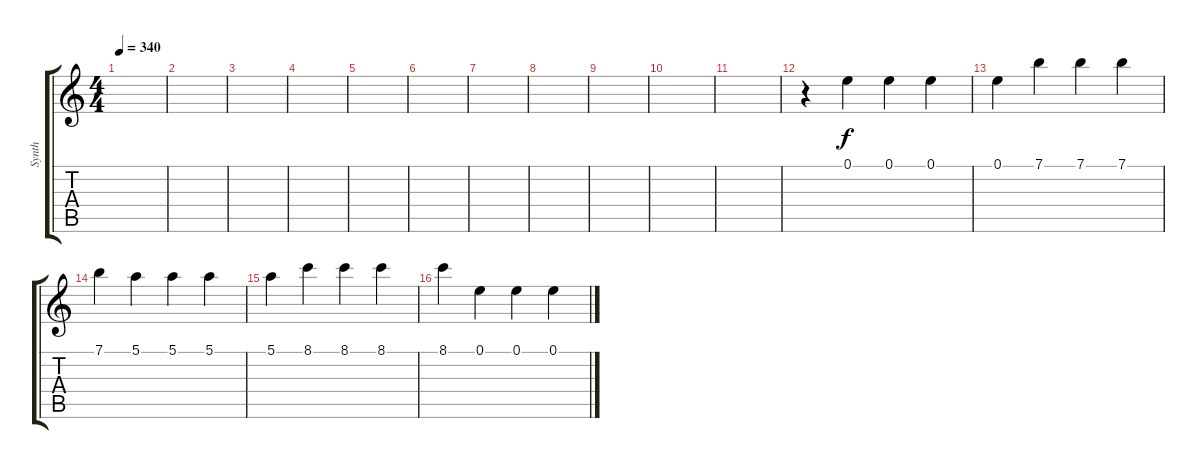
\track ("Synth" "Synth") {instrument overdrivenguitar}
\staff {score tabs}
\tuning (E4 B3 G3 D3 A2 E2) {hide}
\ts (4 4)
\tempo 340
\clef g2
\ks c
|
|
|
|
|
|
|
|
|
|
|
r.4 0.1.4 0.1.4 0.1.4 |
0.1.4 7.1.4 7.1.4 7.1.4 |
7.1.4 5.1.4 5.1.4 5.1.4 |
5.1.4 8.1.4 8.1.4 8.1.4 |
8.1.4 0.1.4 0.1.4 0.1.4
